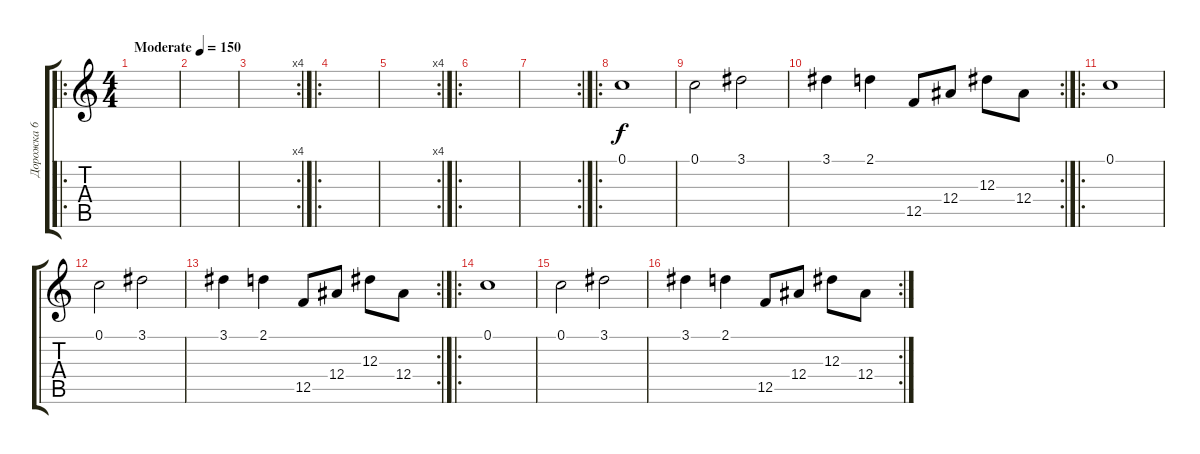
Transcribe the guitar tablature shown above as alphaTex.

\track ("Дорожка 6" "Дорожка 6") {instrument acousticguitarsteel}
\staff {score tabs}
\tuning (C4 G3 Eb3 Bb2 F2 C2) {hide}
\ro
\ts (4 4)
\tempo (150 "Moderate")
\clef g2
\ks c
|
|
\rc 4
|
\ro
|
\rc 4
|
\ro
|
\rc 2
|
\ro
0.1.1 |
0.1.2 3.1.2 |
\rc 2
3.1.4 2.1.4 12.5.8 12.4.8 12.3.8 12.4.8 |
\ro
0.1.1 |
0.1.2 3.1.2 |
\rc 2
3.1.4 2.1.4 12.5.8 12.4.8 12.3.8 12.4.8 |
\ro
0.1.1 |
0.1.2 3.1.2 |
\rc 2
3.1.4 2.1.4 12.5.8 12.4.8 12.3.8 12.4.8
